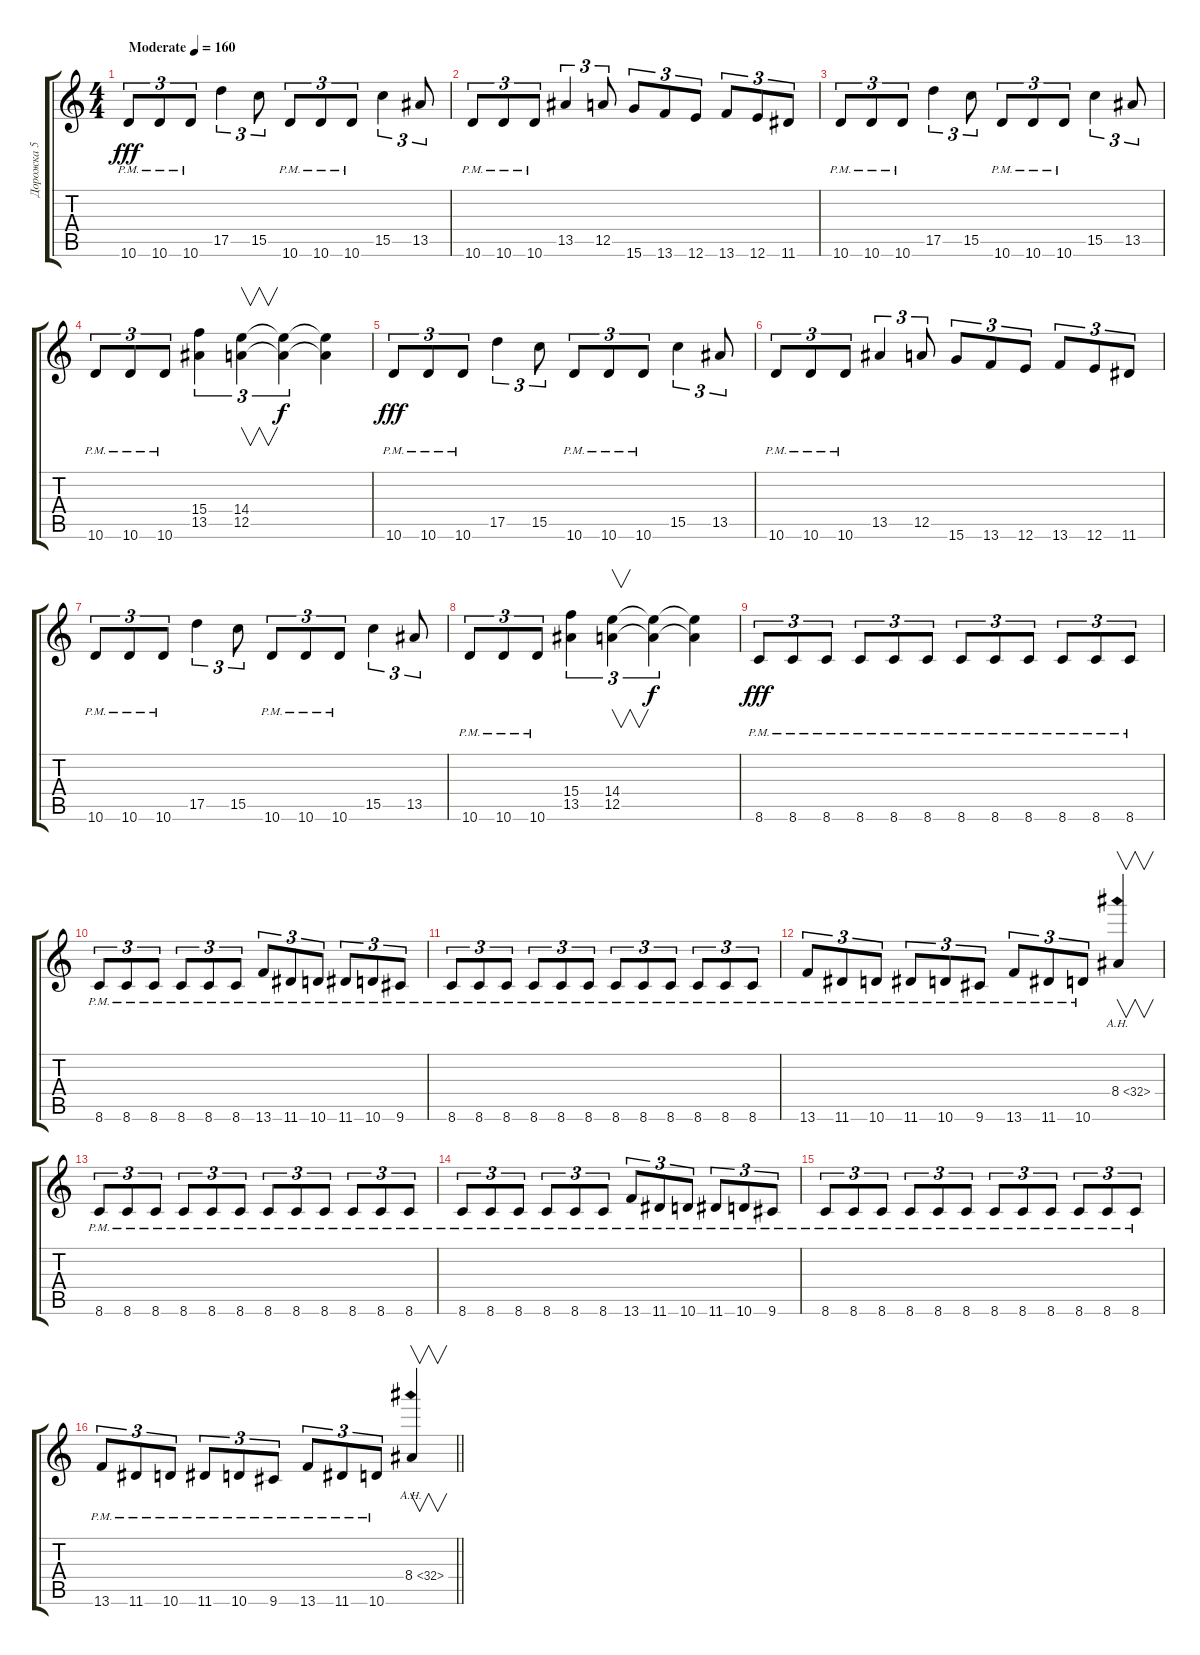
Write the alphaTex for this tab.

\track ("Дорожка 5" "Дорожка 5") {instrument overdrivenguitar}
\staff {score tabs}
\tuning (E4 B3 G3 D3 A2 E2) {hide}
\ts (4 4)
\tempo (160 "Moderate")
\clef g2
\ks c
10.6{pm}.8{tu (3 2) dy fff instrument overdrivenguitar} 10.6{pm}.8{tu (3 2)} 10.6{pm}.8{tu (3 2)} 17.5.4{tu (3 2)} 15.5.8{tu (3 2)} 10.6{pm}.8{tu (3 2)} 10.6{pm}.8{tu (3 2)} 10.6{pm}.8{tu (3 2)} 15.5.4{tu (3 2)} 13.5.8{tu (3 2)} |
10.6{pm}.8{tu (3 2)} 10.6{pm}.8{tu (3 2)} 10.6{pm}.8{tu (3 2)} 13.5.4{tu (3 2)} 12.5.8{tu (3 2)} 15.6.8{tu (3 2)} 13.6.8{tu (3 2)} 12.6.8{tu (3 2)} 13.6.8{tu (3 2)} 12.6.8{tu (3 2)} 11.6.8{tu (3 2)} |
10.6{pm}.8{tu (3 2)} 10.6{pm}.8{tu (3 2)} 10.6{pm}.8{tu (3 2)} 17.5.4{tu (3 2)} 15.5.8{tu (3 2)} 10.6{pm}.8{tu (3 2)} 10.6{pm}.8{tu (3 2)} 10.6{pm}.8{tu (3 2)} 15.5.4{tu (3 2)} 13.5.8{tu (3 2)} |
10.6{pm}.8{tu (3 2)} 10.6{pm}.8{tu (3 2)} 10.6{pm}.8{tu (3 2)} (15.4 13.5).4{tu (3 2)} (14.4 12.5).4{v tu (3 2)} (14.4{t} 12.5{t}).4{tu (3 2) dy f} (14.4{t} 12.5{t}).4 |
10.6{pm}.8{tu (3 2) dy fff} 10.6{pm}.8{tu (3 2)} 10.6{pm}.8{tu (3 2)} 17.5.4{tu (3 2)} 15.5.8{tu (3 2)} 10.6{pm}.8{tu (3 2)} 10.6{pm}.8{tu (3 2)} 10.6{pm}.8{tu (3 2)} 15.5.4{tu (3 2)} 13.5.8{tu (3 2)} |
10.6{pm}.8{tu (3 2)} 10.6{pm}.8{tu (3 2)} 10.6{pm}.8{tu (3 2)} 13.5.4{tu (3 2)} 12.5.8{tu (3 2)} 15.6.8{tu (3 2)} 13.6.8{tu (3 2)} 12.6.8{tu (3 2)} 13.6.8{tu (3 2)} 12.6.8{tu (3 2)} 11.6.8{tu (3 2)} |
10.6{pm}.8{tu (3 2)} 10.6{pm}.8{tu (3 2)} 10.6{pm}.8{tu (3 2)} 17.5.4{tu (3 2)} 15.5.8{tu (3 2)} 10.6{pm}.8{tu (3 2)} 10.6{pm}.8{tu (3 2)} 10.6{pm}.8{tu (3 2)} 15.5.4{tu (3 2)} 13.5.8{tu (3 2)} |
10.6{pm}.8{tu (3 2)} 10.6{pm}.8{tu (3 2)} 10.6{pm}.8{tu (3 2)} (15.4 13.5).4{tu (3 2)} (14.4 12.5).4{v tu (3 2)} (14.4{t} 12.5{t}).4{tu (3 2) dy f} (14.4{t} 12.5{t}).4 |
8.6{pm}.8{tu (3 2) dy fff} 8.6{pm}.8{tu (3 2)} 8.6{pm}.8{tu (3 2)} 8.6{pm}.8{tu (3 2)} 8.6{pm}.8{tu (3 2)} 8.6{pm}.8{tu (3 2)} 8.6{pm}.8{tu (3 2)} 8.6{pm}.8{tu (3 2)} 8.6{pm}.8{tu (3 2)} 8.6{pm}.8{tu (3 2)} 8.6{pm}.8{tu (3 2)} 8.6{pm}.8{tu (3 2)} |
8.6{pm}.8{tu (3 2)} 8.6{pm}.8{tu (3 2)} 8.6{pm}.8{tu (3 2)} 8.6{pm}.8{tu (3 2)} 8.6{pm}.8{tu (3 2)} 8.6{pm}.8{tu (3 2)} 13.6{pm}.8{tu (3 2)} 11.6{pm}.8{tu (3 2)} 10.6{pm}.8{tu (3 2)} 11.6{pm}.8{tu (3 2)} 10.6{pm}.8{tu (3 2)} 9.6{pm}.8{tu (3 2)} |
8.6{pm}.8{tu (3 2)} 8.6{pm}.8{tu (3 2)} 8.6{pm}.8{tu (3 2)} 8.6{pm}.8{tu (3 2)} 8.6{pm}.8{tu (3 2)} 8.6{pm}.8{tu (3 2)} 8.6{pm}.8{tu (3 2)} 8.6{pm}.8{tu (3 2)} 8.6{pm}.8{tu (3 2)} 8.6{pm}.8{tu (3 2)} 8.6{pm}.8{tu (3 2)} 8.6{pm}.8{tu (3 2)} |
13.6{pm}.8{tu (3 2)} 11.6{pm}.8{tu (3 2)} 10.6{pm}.8{tu (3 2)} 11.6{pm}.8{tu (3 2)} 10.6{pm}.8{tu (3 2)} 9.6{pm}.8{tu (3 2)} 13.6{pm}.8{tu (3 2)} 11.6{pm}.8{tu (3 2)} 10.6{pm}.8{tu (3 2)} 8.4{ah 24}.4{v} |
8.6{pm}.8{tu (3 2)} 8.6{pm}.8{tu (3 2)} 8.6{pm}.8{tu (3 2)} 8.6{pm}.8{tu (3 2)} 8.6{pm}.8{tu (3 2)} 8.6{pm}.8{tu (3 2)} 8.6{pm}.8{tu (3 2)} 8.6{pm}.8{tu (3 2)} 8.6{pm}.8{tu (3 2)} 8.6{pm}.8{tu (3 2)} 8.6{pm}.8{tu (3 2)} 8.6{pm}.8{tu (3 2)} |
8.6{pm}.8{tu (3 2)} 8.6{pm}.8{tu (3 2)} 8.6{pm}.8{tu (3 2)} 8.6{pm}.8{tu (3 2)} 8.6{pm}.8{tu (3 2)} 8.6{pm}.8{tu (3 2)} 13.6{pm}.8{tu (3 2)} 11.6{pm}.8{tu (3 2)} 10.6{pm}.8{tu (3 2)} 11.6{pm}.8{tu (3 2)} 10.6{pm}.8{tu (3 2)} 9.6{pm}.8{tu (3 2)} |
8.6{pm}.8{tu (3 2)} 8.6{pm}.8{tu (3 2)} 8.6{pm}.8{tu (3 2)} 8.6{pm}.8{tu (3 2)} 8.6{pm}.8{tu (3 2)} 8.6{pm}.8{tu (3 2)} 8.6{pm}.8{tu (3 2)} 8.6{pm}.8{tu (3 2)} 8.6{pm}.8{tu (3 2)} 8.6{pm}.8{tu (3 2)} 8.6{pm}.8{tu (3 2)} 8.6{pm}.8{tu (3 2)} |
\barLineRight lightlight
13.6{pm}.8{tu (3 2)} 11.6{pm}.8{tu (3 2)} 10.6{pm}.8{tu (3 2)} 11.6{pm}.8{tu (3 2)} 10.6{pm}.8{tu (3 2)} 9.6{pm}.8{tu (3 2)} 13.6{pm}.8{tu (3 2)} 11.6{pm}.8{tu (3 2)} 10.6{pm}.8{tu (3 2)} 8.4{ah 24}.4{v}
